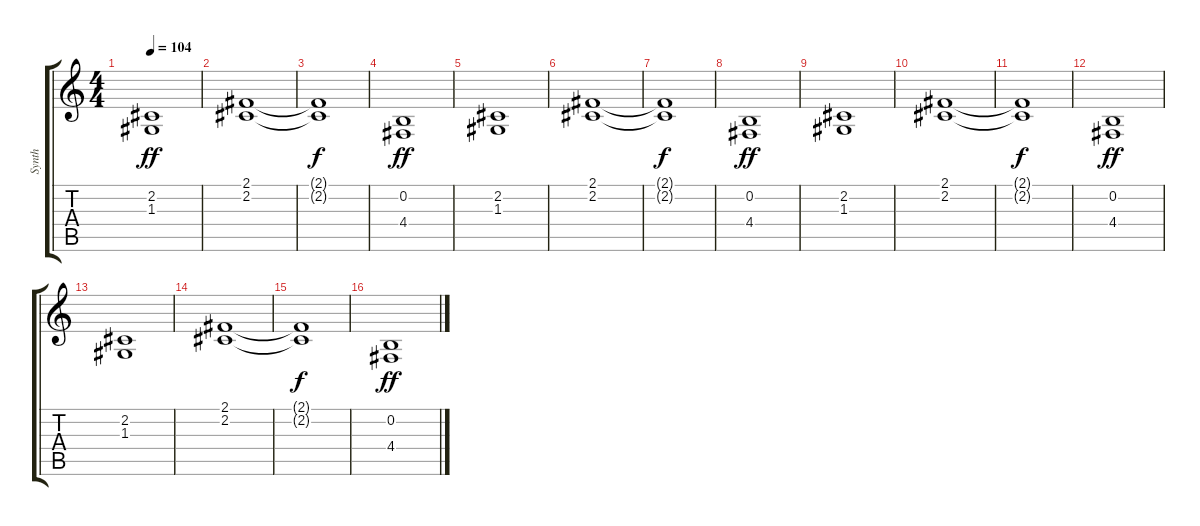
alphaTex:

\track ("Synth" "Synth") {instrument pad2warm}
\staff {score tabs}
\tuning (E4 B3 G3 D3 A2 E2) {hide}
\ts (4 4)
\tempo 104
\clef g2
\ks c
(2.2 1.3).1{dy ff} |
(2.1 2.2).1 |
(2.1{t} 2.2{t}).1{dy f} |
(0.2 4.4).1{dy ff} |
(2.2 1.3).1 |
(2.1 2.2).1 |
(2.1{t} 2.2{t}).1{dy f} |
(0.2 4.4).1{dy ff} |
(2.2 1.3).1 |
(2.1 2.2).1 |
(2.1{t} 2.2{t}).1{dy f} |
(0.2 4.4).1{dy ff} |
(2.2 1.3).1 |
(2.1 2.2).1 |
(2.1{t} 2.2{t}).1{dy f} |
(0.2 4.4).1{dy ff}
